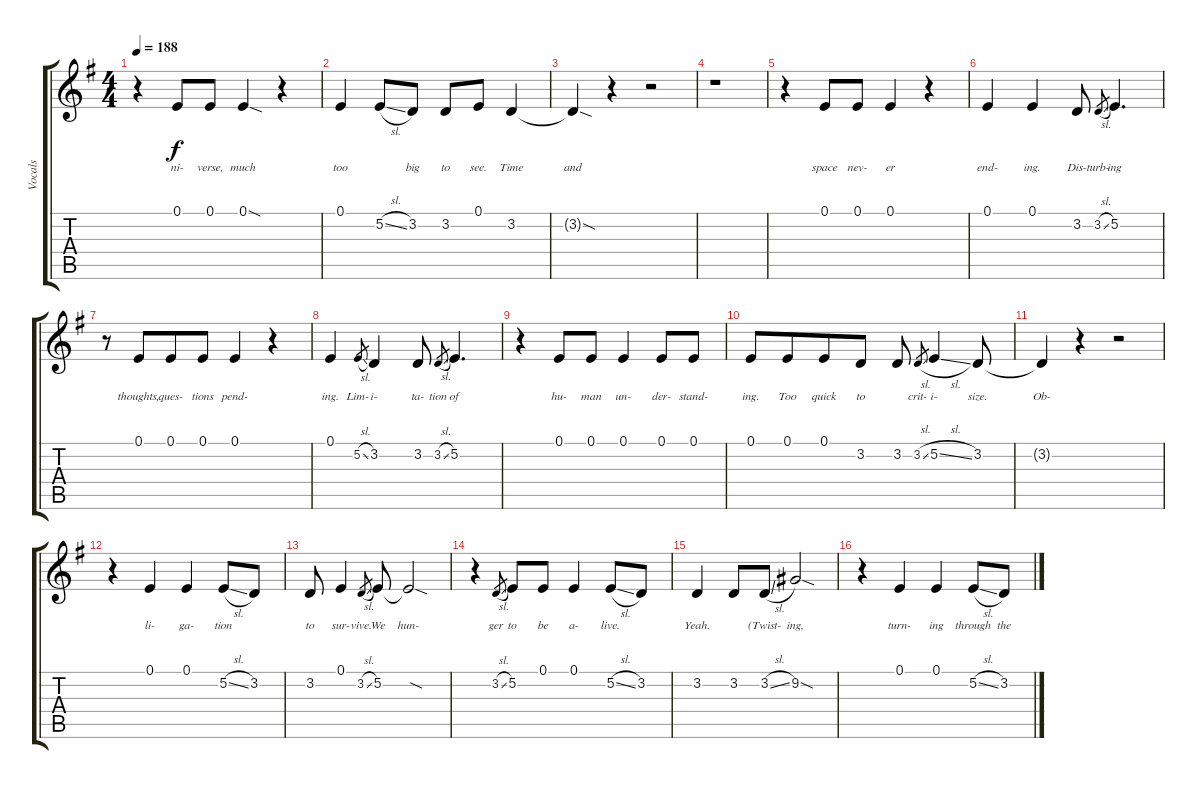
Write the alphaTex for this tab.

\track ("Vocals" "Vocals") {instrument lead2sawtooth}
\staff {score tabs}
\tuning (E4 B3 G3 D3 A2 E2) {hide}
\ts (4 4)
\tempo 188
\clef g2
\ks g
r.4{dy f} 0.1.8{lyrics (0 "ni-") lyrics (1 "") lyrics (2 "") lyrics (3 "") lyrics (4 "")} 0.1.8{lyrics (0 "verse,") lyrics (1 "") lyrics (2 "") lyrics (3 "") lyrics (4 "")} 0.1{sod}.4{lyrics (0 "much") lyrics (1 "") lyrics (2 "") lyrics (3 "") lyrics (4 "")} r.4 |
0.1.4{lyrics (0 "too") lyrics (1 "") lyrics (2 "") lyrics (3 "") lyrics (4 "")} 5.2{sl}.8{lyrics (0 "") lyrics (1 "") lyrics (2 "") lyrics (3 "") lyrics (4 "")} 3.2.8{lyrics (0 "big") lyrics (1 "") lyrics (2 "") lyrics (3 "") lyrics (4 "")} 3.2.8{lyrics (0 "to") lyrics (1 "") lyrics (2 "") lyrics (3 "") lyrics (4 "")} 0.1.8{lyrics (0 "see.") lyrics (1 "") lyrics (2 "") lyrics (3 "") lyrics (4 "")} 3.2.4{lyrics (0 "Time") lyrics (1 "") lyrics (2 "") lyrics (3 "") lyrics (4 "")} |
3.2{sod t}.4{lyrics (0 "and") lyrics (1 "") lyrics (2 "") lyrics (3 "") lyrics (4 "")} r.4 r.2 |
r.1 |
r.4 0.1.8{lyrics (0 "space") lyrics (1 "") lyrics (2 "") lyrics (3 "") lyrics (4 "")} 0.1.8{lyrics (0 "nev-") lyrics (1 "") lyrics (2 "") lyrics (3 "") lyrics (4 "")} 0.1.4{lyrics (0 "er") lyrics (1 "") lyrics (2 "") lyrics (3 "") lyrics (4 "")} r.4 |
0.1.4{lyrics (0 "end-") lyrics (1 "") lyrics (2 "") lyrics (3 "") lyrics (4 "")} 0.1.4{lyrics (0 "ing.") lyrics (1 "") lyrics (2 "") lyrics (3 "") lyrics (4 "")} 3.2.8{lyrics (0 "Dis-") lyrics (1 "") lyrics (2 "") lyrics (3 "") lyrics (4 "")} 3.2{sl}.8{lyrics (0 "turb-") lyrics (1 "") lyrics (2 "") lyrics (3 "") lyrics (4 "") gr} 5.2.4{d lyrics (0 "ing") lyrics (1 "") lyrics (2 "") lyrics (3 "") lyrics (4 "")} |
r.8 0.1.8{lyrics (0 "thoughts,") lyrics (1 "") lyrics (2 "") lyrics (3 "") lyrics (4 "") beam merge} 0.1.8{lyrics (0 "ques-") lyrics (1 "") lyrics (2 "") lyrics (3 "") lyrics (4 "")} 0.1.8{lyrics (0 "tions") lyrics (1 "") lyrics (2 "") lyrics (3 "") lyrics (4 "")} 0.1.4{lyrics (0 "pend-") lyrics (1 "") lyrics (2 "") lyrics (3 "") lyrics (4 "")} r.4 |
0.1.4{lyrics (0 "ing.") lyrics (1 "") lyrics (2 "") lyrics (3 "") lyrics (4 "")} 5.2{sl}.8{lyrics (0 "Lim-") lyrics (1 "") lyrics (2 "") lyrics (3 "") lyrics (4 "") gr} 3.2.4{lyrics (0 "i-") lyrics (1 "") lyrics (2 "") lyrics (3 "") lyrics (4 "")} 3.2.8{lyrics (0 "ta-") lyrics (1 "") lyrics (2 "") lyrics (3 "") lyrics (4 "")} 3.2{sl}.8{lyrics (0 "tion") lyrics (1 "") lyrics (2 "") lyrics (3 "") lyrics (4 "") gr} 5.2.4{d lyrics (0 "of") lyrics (1 "") lyrics (2 "") lyrics (3 "") lyrics (4 "")} |
r.4 0.1.8{lyrics (0 "hu-") lyrics (1 "") lyrics (2 "") lyrics (3 "") lyrics (4 "")} 0.1.8{lyrics (0 "man") lyrics (1 "") lyrics (2 "") lyrics (3 "") lyrics (4 "")} 0.1.4{lyrics (0 "un-") lyrics (1 "") lyrics (2 "") lyrics (3 "") lyrics (4 "")} 0.1.8{lyrics (0 "der-") lyrics (1 "") lyrics (2 "") lyrics (3 "") lyrics (4 "")} 0.1.8{lyrics (0 "stand-") lyrics (1 "") lyrics (2 "") lyrics (3 "") lyrics (4 "")} |
0.1.8{lyrics (0 "ing.") lyrics (1 "") lyrics (2 "") lyrics (3 "") lyrics (4 "")} 0.1.8{lyrics (0 "Too") lyrics (1 "") lyrics (2 "") lyrics (3 "") lyrics (4 "") beam merge} 0.1.8{lyrics (0 "quick") lyrics (1 "") lyrics (2 "") lyrics (3 "") lyrics (4 "")} 3.2.8{lyrics (0 "to") lyrics (1 "") lyrics (2 "") lyrics (3 "") lyrics (4 "")} 3.2.8{lyrics (0 "") lyrics (1 "") lyrics (2 "") lyrics (3 "") lyrics (4 "")} 3.2{sl}.8{lyrics (0 "crit-") lyrics (1 "") lyrics (2 "") lyrics (3 "") lyrics (4 "") gr} 5.2{sl}.4{lyrics (0 "i-") lyrics (1 "") lyrics (2 "") lyrics (3 "") lyrics (4 "")} 3.2.8{lyrics (0 "size.") lyrics (1 "") lyrics (2 "") lyrics (3 "") lyrics (4 "")} |
3.2{t}.4{lyrics (0 "Ob-") lyrics (1 "") lyrics (2 "") lyrics (3 "") lyrics (4 "")} r.4 r.2 |
r.4 0.1.4{lyrics (0 "li-") lyrics (1 "") lyrics (2 "") lyrics (3 "") lyrics (4 "")} 0.1.4{lyrics (0 "ga-") lyrics (1 "") lyrics (2 "") lyrics (3 "") lyrics (4 "")} 5.2{sl}.8{lyrics (0 "tion") lyrics (1 "") lyrics (2 "") lyrics (3 "") lyrics (4 "")} 3.2.8{lyrics (0 "") lyrics (1 "") lyrics (2 "") lyrics (3 "") lyrics (4 "")} |
3.2.8{lyrics (0 "to") lyrics (1 "") lyrics (2 "") lyrics (3 "") lyrics (4 "")} 0.1.4{lyrics (0 "sur-") lyrics (1 "") lyrics (2 "") lyrics (3 "") lyrics (4 "")} 3.2{sl}.8{lyrics (0 "vive.") lyrics (1 "") lyrics (2 "") lyrics (3 "") lyrics (4 "") gr} 5.2.8{lyrics (0 "We") lyrics (1 "") lyrics (2 "") lyrics (3 "") lyrics (4 "")} 5.2{sod t}.2{lyrics (0 "hun-") lyrics (1 "") lyrics (2 "") lyrics (3 "") lyrics (4 "")} |
r.4 3.2{sl}.8{lyrics (0 "ger") lyrics (1 "") lyrics (2 "") lyrics (3 "") lyrics (4 "") gr} 5.2.8{lyrics (0 "to") lyrics (1 "") lyrics (2 "") lyrics (3 "") lyrics (4 "")} 0.1.8{lyrics (0 "be") lyrics (1 "") lyrics (2 "") lyrics (3 "") lyrics (4 "")} 0.1.4{lyrics (0 "a-") lyrics (1 "") lyrics (2 "") lyrics (3 "") lyrics (4 "")} 5.2{sl}.8{lyrics (0 "live.") lyrics (1 "") lyrics (2 "") lyrics (3 "") lyrics (4 "")} 3.2.8{lyrics (0 "") lyrics (1 "") lyrics (2 "") lyrics (3 "") lyrics (4 "")} |
3.2.4{lyrics (0 "Yeah.") lyrics (1 "") lyrics (2 "") lyrics (3 "") lyrics (4 "")} 3.2.8{lyrics (0 "") lyrics (1 "") lyrics (2 "") lyrics (3 "") lyrics (4 "")} 3.2{sl}.8{lyrics (0 "(Twist-") lyrics (1 "") lyrics (2 "") lyrics (3 "") lyrics (4 "")} 9.2{sod}.2{lyrics (0 "ing,") lyrics (1 "") lyrics (2 "") lyrics (3 "") lyrics (4 "")} |
r.4 0.1.4{lyrics (0 "turn-") lyrics (1 "") lyrics (2 "") lyrics (3 "") lyrics (4 "")} 0.1.4{lyrics (0 "ing") lyrics (1 "") lyrics (2 "") lyrics (3 "") lyrics (4 "")} 5.2{sl}.8{lyrics (0 "through") lyrics (1 "") lyrics (2 "") lyrics (3 "") lyrics (4 "")} 3.2.8{lyrics (0 "the") lyrics (1 "") lyrics (2 "") lyrics (3 "") lyrics (4 "")}
